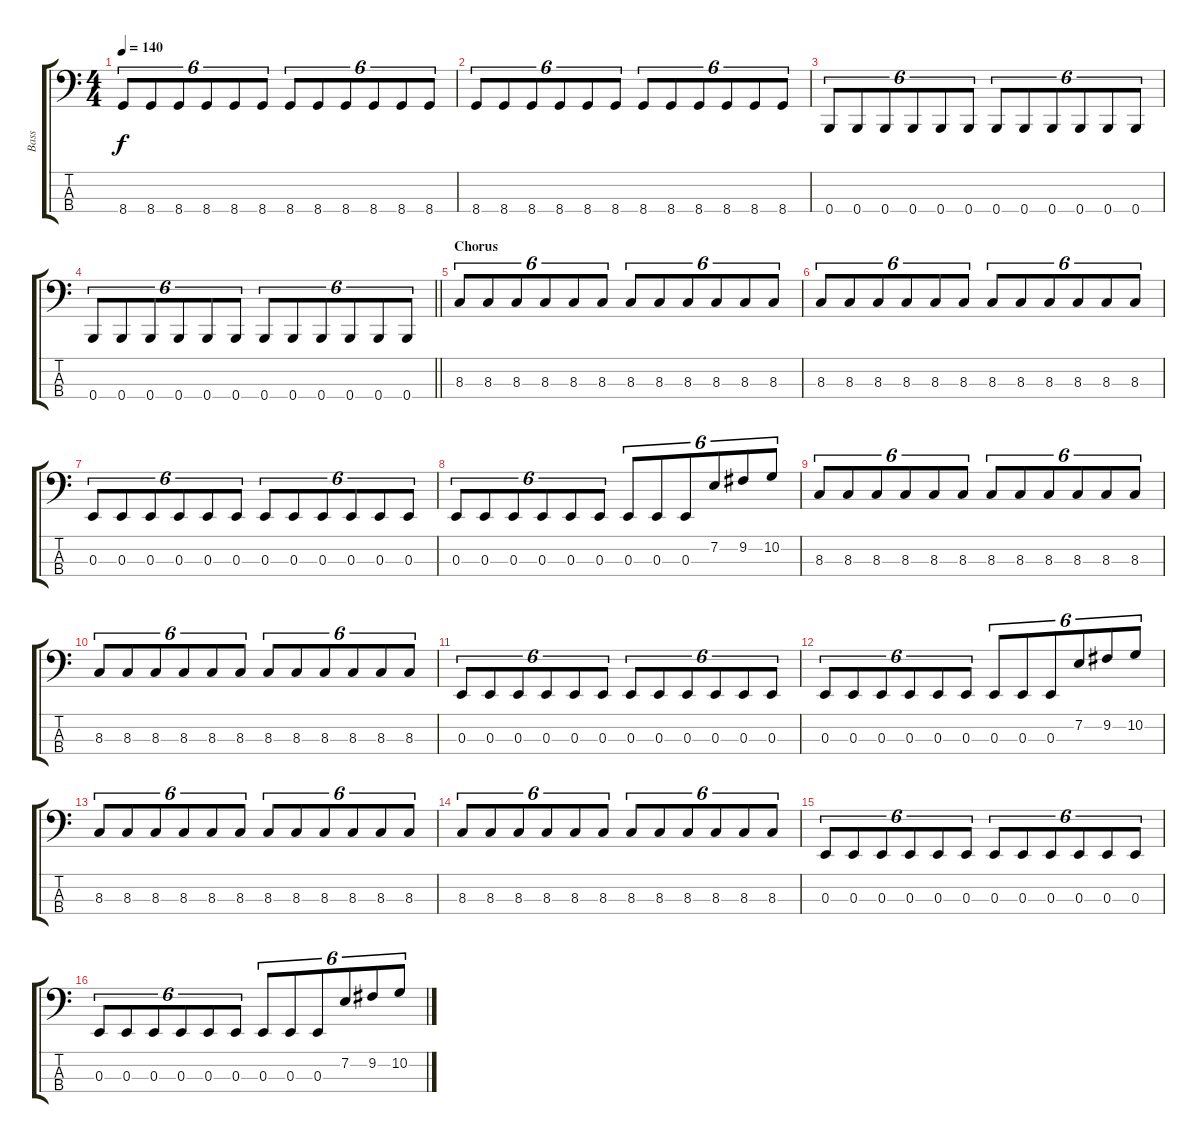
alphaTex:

\track ("Bass" "Bass") {instrument electricbasspick}
\staff {score tabs}
\tuning (D2 A1 E1 B0) {hide}
\ts (4 4)
\tempo 140
\clef f4
\ks c
8.4.8{tu (6 4) dy f} 8.4.8{tu (6 4)} 8.4.8{tu (6 4)} 8.4.8{tu (6 4)} 8.4.8{tu (6 4)} 8.4.8{tu (6 4)} 8.4.8{tu (6 4)} 8.4.8{tu (6 4)} 8.4.8{tu (6 4)} 8.4.8{tu (6 4)} 8.4.8{tu (6 4)} 8.4.8{tu (6 4)} |
8.4.8{tu (6 4)} 8.4.8{tu (6 4)} 8.4.8{tu (6 4)} 8.4.8{tu (6 4)} 8.4.8{tu (6 4)} 8.4.8{tu (6 4)} 8.4.8{tu (6 4)} 8.4.8{tu (6 4)} 8.4.8{tu (6 4)} 8.4.8{tu (6 4)} 8.4.8{tu (6 4)} 8.4.8{tu (6 4)} |
0.4.8{tu (6 4)} 0.4.8{tu (6 4)} 0.4.8{tu (6 4)} 0.4.8{tu (6 4)} 0.4.8{tu (6 4)} 0.4.8{tu (6 4)} 0.4.8{tu (6 4)} 0.4.8{tu (6 4)} 0.4.8{tu (6 4)} 0.4.8{tu (6 4)} 0.4.8{tu (6 4)} 0.4.8{tu (6 4)} |
\barLineRight lightlight
0.4.8{tu (6 4)} 0.4.8{tu (6 4)} 0.4.8{tu (6 4)} 0.4.8{tu (6 4)} 0.4.8{tu (6 4)} 0.4.8{tu (6 4)} 0.4.8{tu (6 4)} 0.4.8{tu (6 4)} 0.4.8{tu (6 4)} 0.4.8{tu (6 4)} 0.4.8{tu (6 4)} 0.4.8{tu (6 4)} |
\section ("" "Chorus")
8.3.8{tu (6 4)} 8.3.8{tu (6 4)} 8.3.8{tu (6 4)} 8.3.8{tu (6 4)} 8.3.8{tu (6 4)} 8.3.8{tu (6 4)} 8.3.8{tu (6 4)} 8.3.8{tu (6 4)} 8.3.8{tu (6 4)} 8.3.8{tu (6 4)} 8.3.8{tu (6 4)} 8.3.8{tu (6 4)} |
8.3.8{tu (6 4)} 8.3.8{tu (6 4)} 8.3.8{tu (6 4)} 8.3.8{tu (6 4)} 8.3.8{tu (6 4)} 8.3.8{tu (6 4)} 8.3.8{tu (6 4)} 8.3.8{tu (6 4)} 8.3.8{tu (6 4)} 8.3.8{tu (6 4)} 8.3.8{tu (6 4)} 8.3.8{tu (6 4)} |
0.3.8{tu (6 4)} 0.3.8{tu (6 4)} 0.3.8{tu (6 4)} 0.3.8{tu (6 4)} 0.3.8{tu (6 4)} 0.3.8{tu (6 4)} 0.3.8{tu (6 4)} 0.3.8{tu (6 4)} 0.3.8{tu (6 4)} 0.3.8{tu (6 4)} 0.3.8{tu (6 4)} 0.3.8{tu (6 4)} |
0.3.8{tu (6 4)} 0.3.8{tu (6 4)} 0.3.8{tu (6 4)} 0.3.8{tu (6 4)} 0.3.8{tu (6 4)} 0.3.8{tu (6 4)} 0.3.8{tu (6 4)} 0.3.8{tu (6 4)} 0.3.8{tu (6 4)} 7.2.8{tu (6 4)} 9.2.8{tu (6 4)} 10.2.8{tu (6 4)} |
8.3.8{tu (6 4)} 8.3.8{tu (6 4)} 8.3.8{tu (6 4)} 8.3.8{tu (6 4)} 8.3.8{tu (6 4)} 8.3.8{tu (6 4)} 8.3.8{tu (6 4)} 8.3.8{tu (6 4)} 8.3.8{tu (6 4)} 8.3.8{tu (6 4)} 8.3.8{tu (6 4)} 8.3.8{tu (6 4)} |
8.3.8{tu (6 4)} 8.3.8{tu (6 4)} 8.3.8{tu (6 4)} 8.3.8{tu (6 4)} 8.3.8{tu (6 4)} 8.3.8{tu (6 4)} 8.3.8{tu (6 4)} 8.3.8{tu (6 4)} 8.3.8{tu (6 4)} 8.3.8{tu (6 4)} 8.3.8{tu (6 4)} 8.3.8{tu (6 4)} |
0.3.8{tu (6 4)} 0.3.8{tu (6 4)} 0.3.8{tu (6 4)} 0.3.8{tu (6 4)} 0.3.8{tu (6 4)} 0.3.8{tu (6 4)} 0.3.8{tu (6 4)} 0.3.8{tu (6 4)} 0.3.8{tu (6 4)} 0.3.8{tu (6 4)} 0.3.8{tu (6 4)} 0.3.8{tu (6 4)} |
0.3.8{tu (6 4)} 0.3.8{tu (6 4)} 0.3.8{tu (6 4)} 0.3.8{tu (6 4)} 0.3.8{tu (6 4)} 0.3.8{tu (6 4)} 0.3.8{tu (6 4)} 0.3.8{tu (6 4)} 0.3.8{tu (6 4)} 7.2.8{tu (6 4)} 9.2.8{tu (6 4)} 10.2.8{tu (6 4)} |
8.3.8{tu (6 4)} 8.3.8{tu (6 4)} 8.3.8{tu (6 4)} 8.3.8{tu (6 4)} 8.3.8{tu (6 4)} 8.3.8{tu (6 4)} 8.3.8{tu (6 4)} 8.3.8{tu (6 4)} 8.3.8{tu (6 4)} 8.3.8{tu (6 4)} 8.3.8{tu (6 4)} 8.3.8{tu (6 4)} |
8.3.8{tu (6 4)} 8.3.8{tu (6 4)} 8.3.8{tu (6 4)} 8.3.8{tu (6 4)} 8.3.8{tu (6 4)} 8.3.8{tu (6 4)} 8.3.8{tu (6 4)} 8.3.8{tu (6 4)} 8.3.8{tu (6 4)} 8.3.8{tu (6 4)} 8.3.8{tu (6 4)} 8.3.8{tu (6 4)} |
0.3.8{tu (6 4)} 0.3.8{tu (6 4)} 0.3.8{tu (6 4)} 0.3.8{tu (6 4)} 0.3.8{tu (6 4)} 0.3.8{tu (6 4)} 0.3.8{tu (6 4)} 0.3.8{tu (6 4)} 0.3.8{tu (6 4)} 0.3.8{tu (6 4)} 0.3.8{tu (6 4)} 0.3.8{tu (6 4)} |
0.3.8{tu (6 4)} 0.3.8{tu (6 4)} 0.3.8{tu (6 4)} 0.3.8{tu (6 4)} 0.3.8{tu (6 4)} 0.3.8{tu (6 4)} 0.3.8{tu (6 4)} 0.3.8{tu (6 4)} 0.3.8{tu (6 4)} 7.2.8{tu (6 4)} 9.2.8{tu (6 4)} 10.2.8{tu (6 4)}
